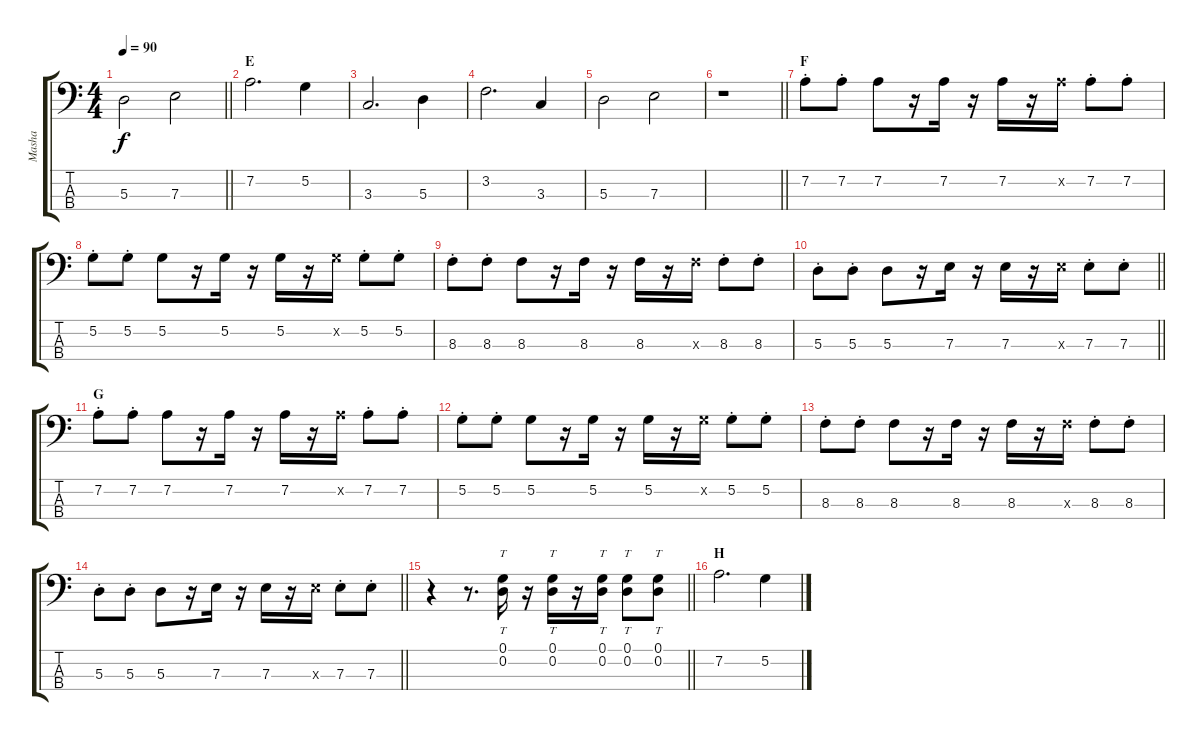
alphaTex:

\track ("Masha" "Masha") {instrument acousticbass}
\staff {score tabs}
\tuning (G2 D2 A1 E1) {hide}
\ts (4 4)
\tempo 90
\clef f4
\barLineRight lightlight
\ks c
5.3.2{dy f} 7.3.2 |
\section ("" "E")
7.2.2{d} 5.2.4 |
3.3.2{d} 5.3.4 |
3.2.2{d} 3.3.4 |
5.3.2 7.3.2 |
\barLineRight lightlight
r.1 |
\section ("" "F")
7.2{st}.8 7.2{st}.8 7.2.8 r.16 7.2.16 r.16 7.2.16 r.16 7.2{x}.16 7.2{st}.8 7.2{st}.8 |
5.2{st}.8 5.2{st}.8 5.2.8 r.16 5.2.16 r.16 5.2.16 r.16 5.2{x}.16 5.2{st}.8 5.2{st}.8 |
8.3{st}.8 8.3{st}.8 8.3.8 r.16 8.3.16 r.16 8.3.16 r.16 8.3{x}.16 8.3{st}.8 8.3{st}.8 |
\barLineRight lightlight
5.3{st}.8 5.3{st}.8 5.3.8 r.16 7.3.16 r.16 7.3.16 r.16 7.3{x}.16 7.3{st}.8 7.3{st}.8 |
\section ("" "G")
7.2{st}.8 7.2{st}.8 7.2.8 r.16 7.2.16 r.16 7.2.16 r.16 7.2{x}.16 7.2{st}.8 7.2{st}.8 |
5.2{st}.8 5.2{st}.8 5.2.8 r.16 5.2.16 r.16 5.2.16 r.16 5.2{x}.16 5.2{st}.8 5.2{st}.8 |
8.3{st}.8 8.3{st}.8 8.3.8 r.16 8.3.16 r.16 8.3.16 r.16 8.3{x}.16 8.3{st}.8 8.3{st}.8 |
\barLineRight lightlight
5.3{st}.8 5.3{st}.8 5.3.8 r.16 7.3.16 r.16 7.3.16 r.16 7.3{x}.16 7.3{st}.8 7.3{st}.8 |
\barLineRight lightlight
r.4 r.8{d} (0.1 0.2).16{tt} r.16 (0.1 0.2).16{tt} r.16 (0.1 0.2).16{tt} (0.1 0.2).8{tt} (0.1 0.2).8{tt} |
\section ("" "H")
7.2.2{d} 5.2.4
